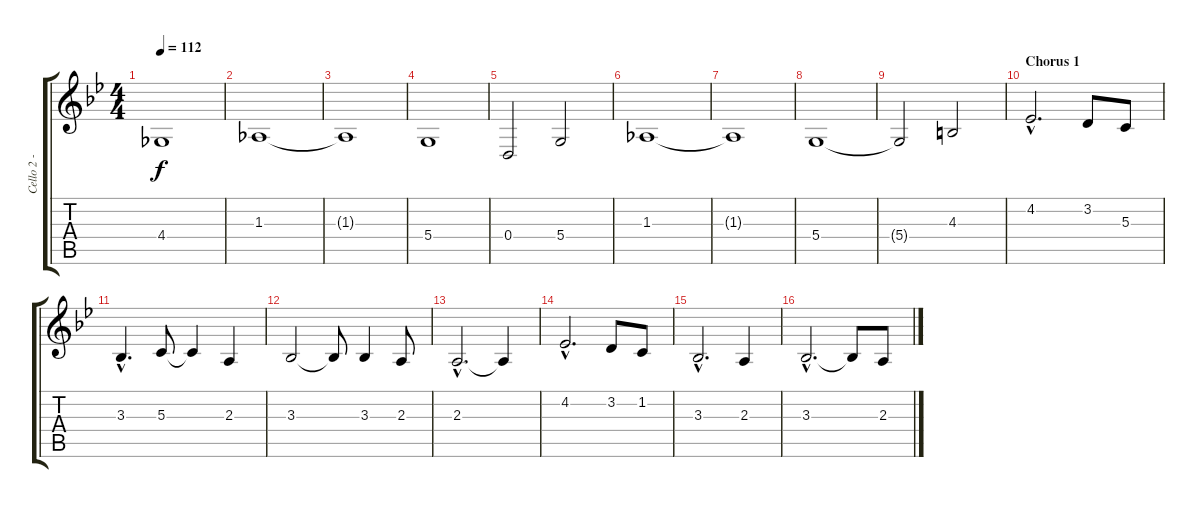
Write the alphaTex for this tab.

\track ("Cello 2 - Perttu" "Cello 2 - ") {instrument cello}
\staff {score tabs}
\tuning (E4 B3 G3 D3 A2 E2) {hide}
\ts (4 4)
\tempo 112
\clef g2
\ks bb
4.4.1{dy f} |
1.3.1 |
1.3{t}.1 |
5.4.1 |
0.4.2 5.4.2 |
1.3.1 |
1.3{t}.1 |
5.4.1 |
5.4{t}.2 4.3.2 |
\section ("" "Chorus 1")
4.2{hac}.2{d} 3.2.8 5.3.8 |
3.3{hac}.4{d} 5.3.8 5.3{t}.4 2.3.4 |
3.3.2 3.3{t}.8 3.3.4 2.3.8 |
2.3{hac}.2{d} 2.3{t}.4 |
4.2{hac}.2{d} 3.2.8 1.2.8 |
3.3{hac}.2{d} 2.3.4 |
3.3{hac}.2{d} 3.3{t}.8 2.3.8
